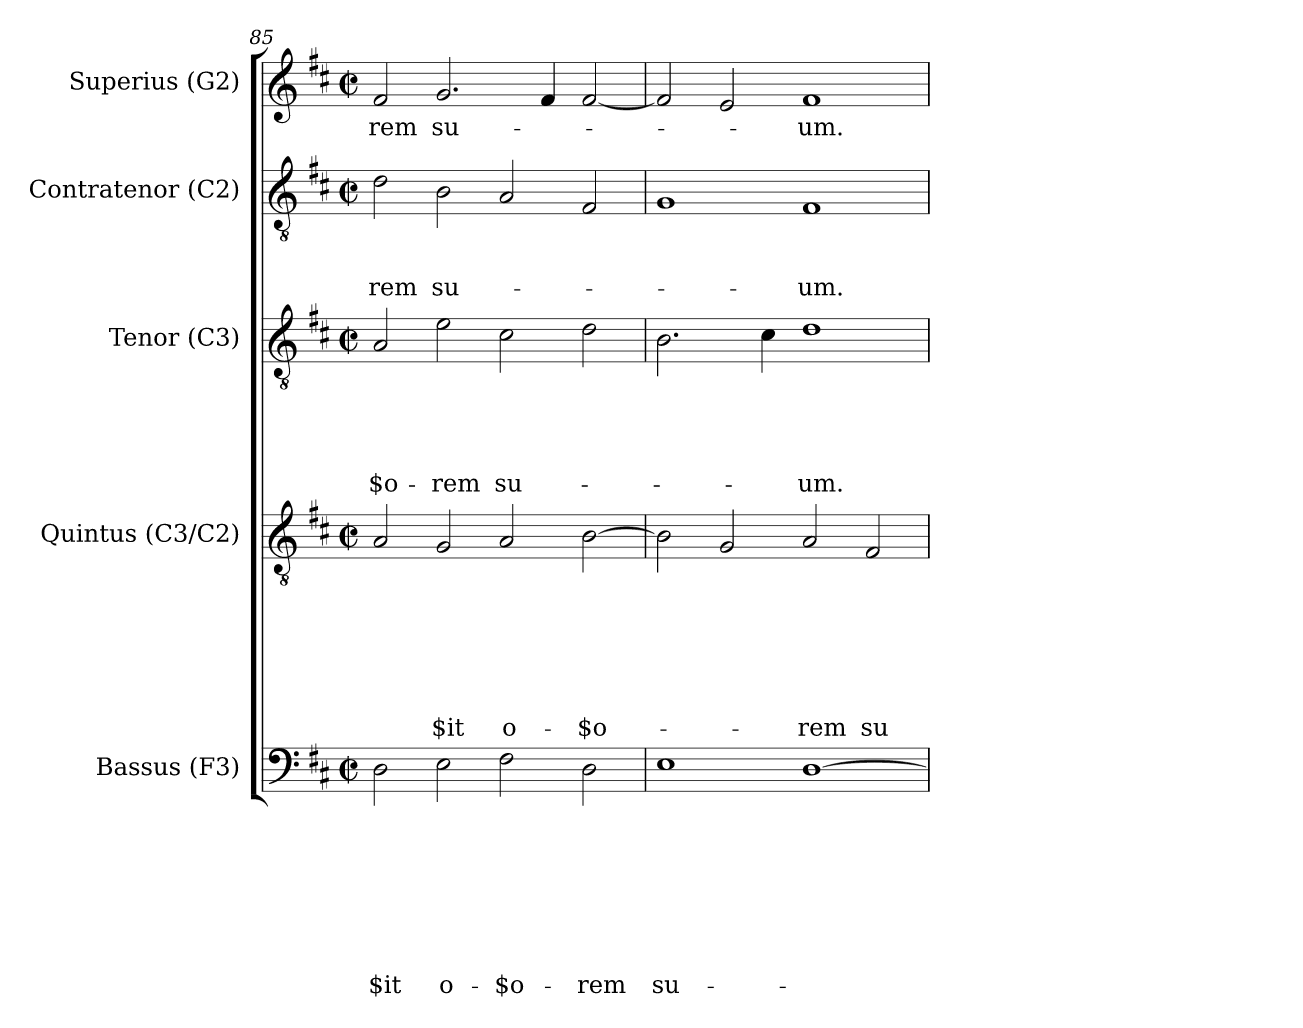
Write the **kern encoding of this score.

**kern	**text	**text	**text	**text	**text	**text	**text	**text	**kern	**text	**text	**text	**text	**text	**text	**text	**kern	**text	**text	**text	**text	**text	**kern	**text	**text	**text	**kern	**text
*part5	*part5	*part5	*part5	*part5	*part5	*part5	*part5	*part5	*part4	*part4	*part4	*part4	*part4	*part4	*part4	*part4	*part3	*part3	*part3	*part3	*part3	*part3	*part2	*part2	*part2	*part2	*part1	*part1
*staff5	*staff5	*staff5	*staff5	*staff5	*staff5	*staff5	*staff5	*staff5	*staff4	*staff4	*staff4	*staff4	*staff4	*staff4	*staff4	*staff4	*staff3	*staff3	*staff3	*staff3	*staff3	*staff3	*staff2	*staff2	*staff2	*staff2	*staff1	*staff1
*I"Bassus (F3)	*	*	*	*	*	*	*	*	*I"Quintus (C3/C2)	*	*	*	*	*	*	*	*I"Tenor (C3)	*	*	*	*	*	*I"Contratenor (C2)	*	*	*	*I"Superius (G2)	*
*I'B.	*	*	*	*	*	*	*	*	*I'Q.	*	*	*	*	*	*	*	*I'T.	*	*	*	*	*	*I'Ct.	*	*	*	*I'S.	*
*clefF4	*	*	*	*	*	*	*	*	*clefGv2	*	*	*	*	*	*	*	*clefGv2	*	*	*	*	*	*clefGv2	*	*	*	*clefG2	*
*k[f#c#]	*	*	*	*	*	*	*	*	*k[f#c#]	*	*	*	*	*	*	*	*k[f#c#]	*	*	*	*	*	*k[f#c#]	*	*	*	*k[f#c#]	*
*D:	*	*	*	*	*	*	*	*	*D:	*	*	*	*	*	*	*	*D:	*	*	*	*	*	*D:	*	*	*	*D:	*
*M2/2	*	*	*	*	*	*	*	*	*M2/2	*	*	*	*	*	*	*	*M2/2	*	*	*	*	*	*M2/2	*	*	*	*M2/2	*
*met(c|)	*	*	*	*	*	*	*	*	*met(c|)	*	*	*	*	*	*	*	*met(c|)	*	*	*	*	*	*met(c|)	*	*	*	*met(c|)	*
=85	=85	=85	=85	=85	=85	=85	=85	=85	=85	=85	=85	=85	=85	=85	=85	=85	=85	=85	=85	=85	=85	=85	=85	=85	=85	=85	=85	=85
!	!	!	!	!	!	!	!	!LO:LY:b	!	!	!	!	!	!	!	!	!	!	!	!	!	!LO:LY:b	!	!	!	!LO:LY:b	!	!LO:LY:b
2D\	.	.	.	.	.	.	.	-$it	2A/	.	.	.	.	.	.	.	2A/	.	.	.	.	-$o-	2d\	.	.	-rem	2f#/	-rem
!	!	!	!	!	!	!	!	!LO:LY:b	!	!	!	!	!	!	!	!LO:LY:b	!	!	!	!	!	!LO:LY:b	!	!	!	!LO:LY:b	!	!LO:LY:b
2E\	.	.	.	.	.	.	.	o-	2G/	.	.	.	.	.	.	-$it	2e\	.	.	.	.	-rem	2B\	.	.	su-	2.g/	su-
!	!	!	!	!	!	!	!	!LO:LY:b	!	!	!	!	!	!	!	!LO:LY:b	!	!	!	!	!	!LO:LY:b	!	!	!	!	!	!
2F#\	.	.	.	.	.	.	.	-$o-	2A/	.	.	.	.	.	.	o-	2c#\	.	.	.	.	su-	2A/	.	.	.	.	.
.	.	.	.	.	.	.	.	.	.	.	.	.	.	.	.	.	.	.	.	.	.	.	.	.	.	.	4f#/	.
!	!	!	!	!	!	!	!	!LO:LY:b	!	!	!	!	!	!	!	!LO:LY:b	!	!	!	!	!	!	!	!	!	!	!	!
2D\	.	.	.	.	.	.	.	-rem	[>2B\	.	.	.	.	.	.	-$o-	2d\	.	.	.	.	.	2F#/	.	.	.	[<2f#/	.
=86	=86	=86	=86	=86	=86	=86	=86	=86	=86	=86	=86	=86	=86	=86	=86	=86	=86	=86	=86	=86	=86	=86	=86	=86	=86	=86	=86	=86
!	!	!	!	!	!	!	!	!LO:LY:b	!	!	!	!	!	!	!	!	!	!	!	!	!	!	!	!	!	!	!	!
1E	.	.	.	.	.	.	.	su-	2B\]	.	.	.	.	.	.	.	2.B\	.	.	.	.	.	1G	.	.	.	2f#/]	.
.	.	.	.	.	.	.	.	.	2G/	.	.	.	.	.	.	.	.	.	.	.	.	.	.	.	.	.	2e/	.
.	.	.	.	.	.	.	.	.	.	.	.	.	.	.	.	.	4c#\	.	.	.	.	.	.	.	.	.	.	.
!	!	!	!	!	!	!	!	!	!	!	!	!	!	!	!	!LO:LY:b	!	!	!	!	!	!LO:LY:b	!	!	!	!LO:LY:b	!	!LO:LY:b
[<1D	.	.	.	.	.	.	.	.	2A/	.	.	.	.	.	.	-rem	1d	.	.	.	.	-um.	1F#	.	.	-um.	1f#	-um.
!	!	!	!	!	!	!	!	!	!	!	!	!	!	!	!	!LO:LY:b	!	!	!	!	!	!	!	!	!	!	!	!
.	.	.	.	.	.	.	.	.	2F#/	.	.	.	.	.	.	su-	.	.	.	.	.	.	.	.	.	.	.	.
=	=	=	=	=	=	=	=	=	=	=	=	=	=	=	=	=	=	=	=	=	=	=	=	=	=	=	=	=
*-	*-	*-	*-	*-	*-	*-	*-	*-	*-	*-	*-	*-	*-	*-	*-	*-	*-	*-	*-	*-	*-	*-	*-	*-	*-	*-	*-	*-
